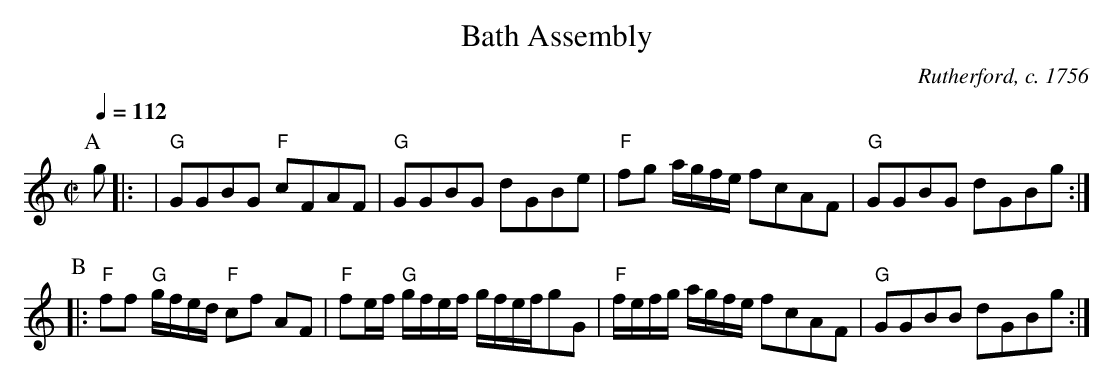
X:1
T:Bath Assembly
C:Rutherford, c. 1756
M:C|
L:1/8
Q:1/4=112
K:C
P:A
g |: | "G"GGBG "F"cFAF | "G"GGBG dGBe |\
"F"fg a/g/f/e/ fcAF | "G"GGBG dGBg :|
P:B
|: "F"ff "G"g/f/e/d/ "F"cf AF | "F"fe/f/ "G"g/f/e/f/ g/f/e/f/gG |\
"F"f/e/f/g/ a/g/f/e/ fcAF | "G"GGBB dGBg :|
